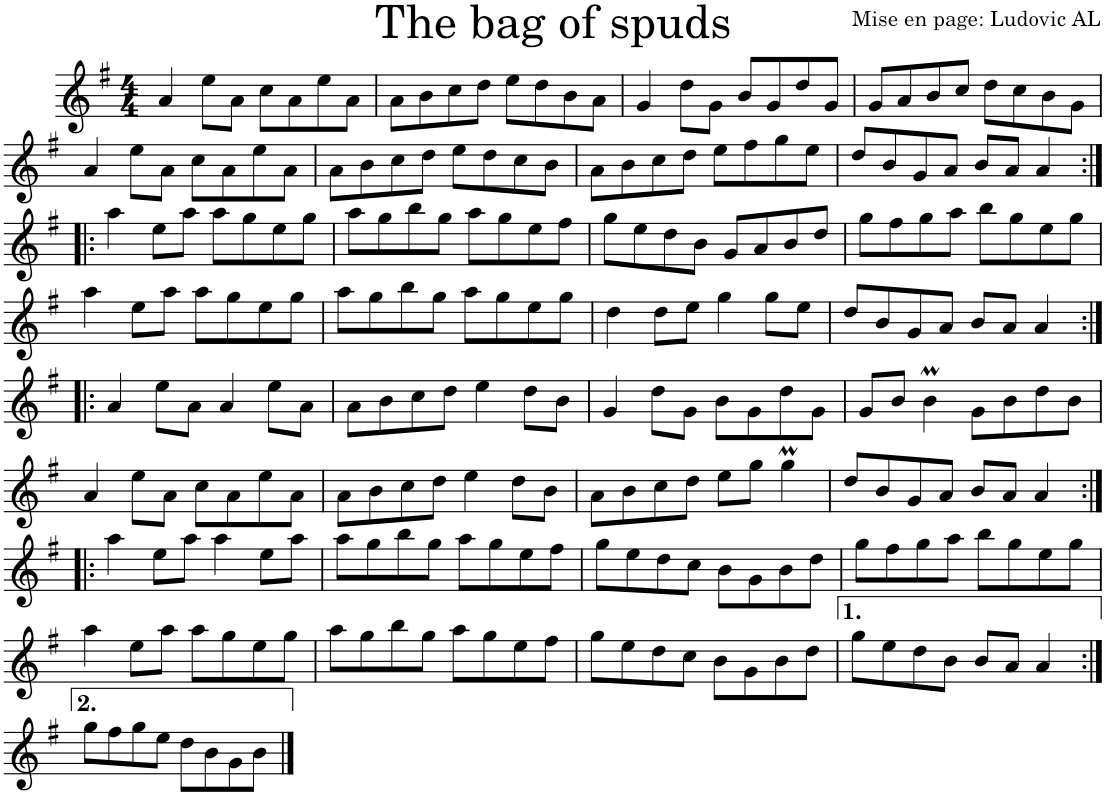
**kern
*part1
*staff1
*I"Voice
*I'V
*clefG2
*k[f#]
*M4/4
=1
4a/
8ee\L
8a\J
8cc\L
8a\
8ee\
8a\J
=2
8a\L
8b\
8cc\
8dd\J
8ee\L
8dd\
8b\
8a\J
=3
4g/
8dd\L
8g\J
8b/L
8g/
8dd/
8g/J
=4
8g/L
8a/
8b/
8cc/J
8dd\L
8cc\
8b\
8g\J
!!LO:LB:g=z
=5
4a/
8ee\L
8a\J
8cc\L
8a\
8ee\
8a\J
=6
8a\L
8b\
8cc\
8dd\J
8ee\L
8dd\
8cc\
8b\J
=7
8a\L
8b\
8cc\
8dd\J
8ee\L
8ff#\
8gg\
8ee\J
=8
8dd/L
8b/
8g/
8a/J
8b/L
8a/J
4a/
!!LO:LB:g=z
=9:|!|:
4aa\
8ee\L
8aa\J
8aa\L
8gg\
8ee\
8gg\J
=10
8aa\L
8gg\
8bb\
8gg\J
8aa\L
8gg\
8ee\
8ff#\J
=11
8gg\L
8ee\
8dd\
8b\J
8g/L
8a/
8b/
8dd/J
=12
8gg\L
8ff#\
8gg\
8aa\J
8bb\L
8gg\
8ee\
8gg\J
!!LO:LB:g=z
=13
4aa\
8ee\L
8aa\J
8aa\L
8gg\
8ee\
8gg\J
=14
8aa\L
8gg\
8bb\
8gg\J
8aa\L
8gg\
8ee\
8gg\J
=15
4dd\
8dd\L
8ee\J
4gg\
8gg\L
8ee\J
=16
8dd/L
8b/
8g/
8a/J
8b/L
8a/J
4a/
!!LO:LB:g=z
=17:|!|:
4a/
8ee\L
8a\J
4a/
8ee\L
8a\J
=18
8a\L
8b\
8cc\
8dd\J
4ee\
8dd\L
8b\J
=19
4g/
8dd\L
8g\J
8b\L
8g\
8dd\
8g\J
=20
8g/L
8b/J
4bm\
8g\L
8b\
8dd\
8b\J
!!LO:LB:g=z
=21
4a/
8ee\L
8a\J
8cc\L
8a\
8ee\
8a\J
=22
8a\L
8b\
8cc\
8dd\J
4ee\
8dd\L
8b\J
=23
8a\L
8b\
8cc\
8dd\J
8ee\L
8gg\J
4ggM\
=24
8dd/L
8b/
8g/
8a/J
8b/L
8a/J
4a/
!!LO:LB:g=z
=25:|!|:
4aa\
8ee\L
8aa\J
4aa\
8ee\L
8aa\J
=26
8aa\L
8gg\
8bb\
8gg\J
8aa\L
8gg\
8ee\
8ff#\J
=27
8gg\L
8ee\
8dd\
8cc\J
8b\L
8g\
8b\
8dd\J
=28
8gg\L
8ff#\
8gg\
8aa\J
8bb\L
8gg\
8ee\
8gg\J
!!LO:LB:g=z
=29
4aa\
8ee\L
8aa\J
8aa\L
8gg\
8ee\
8gg\J
=30
8aa\L
8gg\
8bb\
8gg\J
8aa\L
8gg\
8ee\
8ff#\J
=31
8gg\L
8ee\
8dd\
8cc\J
8b\L
8g\
8b\
8dd\J
=32
8gg\L
8ee\
8dd\
8b\J
8b/L
8a/J
4a/
!!LO:LB:g=z
=33:|!
8gg\L
8ff#\
8gg\
8ee\J
8dd\L
8b\
8g\
8b\J
==
*-
